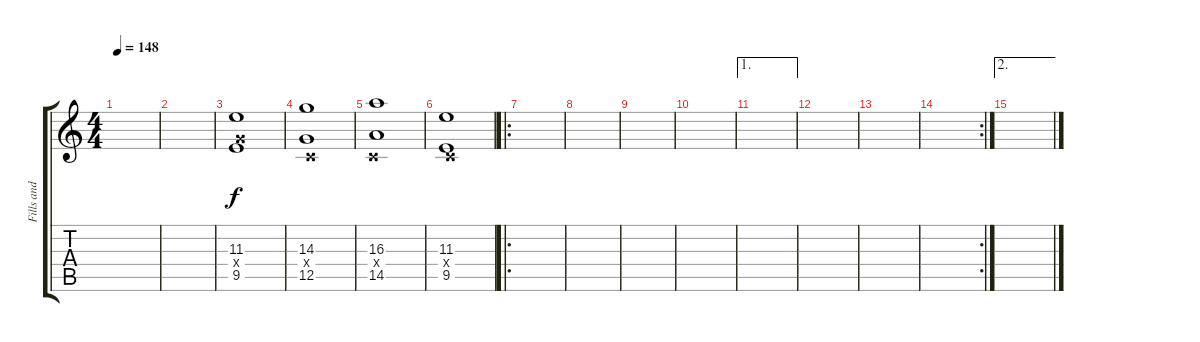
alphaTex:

\track ("Fills and Solo Guitar" "Fills and ") {instrument overdrivenguitar}
\staff {score tabs}
\tuning (D4 A3 F3 C3 G2 D2) {hide}
\ts (4 4)
\tempo 148
\clef g2
\ks c
|
|
(11.3 7.4{x} 9.5).1 |
(14.3 0.4{x} 12.5).1 |
(16.3 0.4{x} 14.5).1 |
(11.3 0.4{x} 9.5).1 |
\ro
|
|
|
|
\ae 1
|
|
|
\rc 2
|
\ae 2
